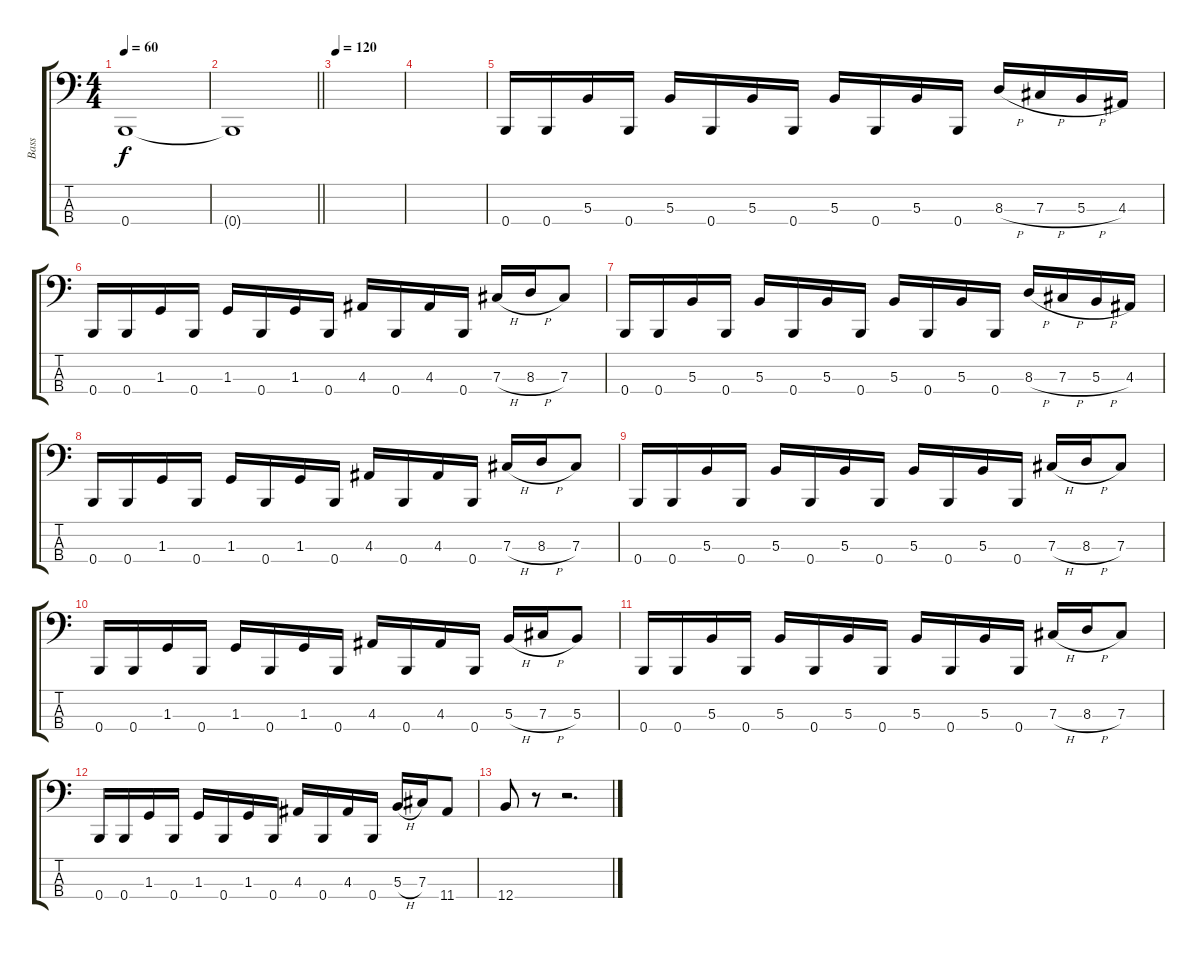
\track ("Bass" "Bass") {instrument electricbassfinger}
\staff {score tabs}
\tuning (E2 B1 Gb1 B0) {hide}
\ts (4 4)
\tempo 60
\clef f4
\ks c
0.4.1{dy f} |
\barLineRight lightlight
0.4{t}.1 |
\section ("" "")
\tempo 120
|
|
0.4.16 0.4.16 5.3.16 0.4.16 5.3.16 0.4.16 5.3.16 0.4.16 5.3.16 0.4.16 5.3.16 0.4.16 8.3{h}.16 7.3{h}.16 5.3{h}.16 4.3.16 |
0.4.16 0.4.16 1.3.16 0.4.16 1.3.16 0.4.16 1.3.16 0.4.16 4.3.16 0.4.16 4.3.16 0.4.16 7.3{h}.16 8.3{h}.16 7.3.8 |
0.4.16 0.4.16 5.3.16 0.4.16 5.3.16 0.4.16 5.3.16 0.4.16 5.3.16 0.4.16 5.3.16 0.4.16 8.3{h}.16 7.3{h}.16 5.3{h}.16 4.3.16 |
0.4.16 0.4.16 1.3.16 0.4.16 1.3.16 0.4.16 1.3.16 0.4.16 4.3.16 0.4.16 4.3.16 0.4.16 7.3{h}.16 8.3{h}.16 7.3.8 |
0.4.16 0.4.16 5.3.16 0.4.16 5.3.16 0.4.16 5.3.16 0.4.16 5.3.16 0.4.16 5.3.16 0.4.16 7.3{h}.16 8.3{h}.16 7.3.8 |
0.4.16 0.4.16 1.3.16 0.4.16 1.3.16 0.4.16 1.3.16 0.4.16 4.3.16 0.4.16 4.3.16 0.4.16 5.3{h}.16 7.3{h}.16 5.3.8 |
0.4.16 0.4.16 5.3.16 0.4.16 5.3.16 0.4.16 5.3.16 0.4.16 5.3.16 0.4.16 5.3.16 0.4.16 7.3{h}.16 8.3{h}.16 7.3.8 |
0.4.16 0.4.16 1.3.16 0.4.16 1.3.16 0.4.16 1.3.16 0.4.16 4.3.16 0.4.16 4.3.16 0.4.16 5.3{h}.16 7.3.16 11.4.8 |
12.4.8 r.8 r.2{d}
